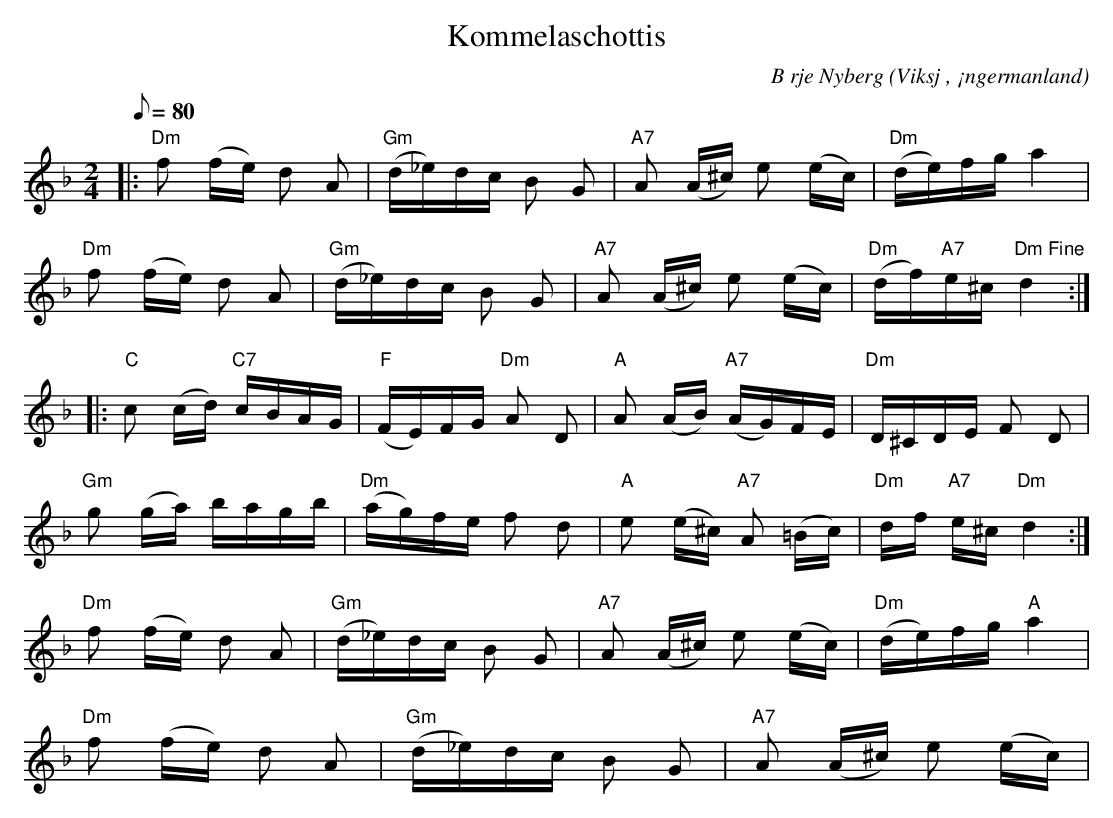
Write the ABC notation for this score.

X:1
T:Kommelaschottis
C:B rje Nyberg
O:Viksj , ¡ngermanland
M:2/4
L:1/8
Q:80
K:Dm
|: "Dm"f (f/2e/2) d A | "Gm"(d/2_e/2)d/2c/2 B G | "A7"A (A/2^c/2) e (e/2c/2) |"Dm"(d/2e/2)f/2g/2 a2 |
"Dm"f (f/2e/2) d A | "Gm" (d/2_e/2)d/2c/2 B G | "A7"A (A/2^c/2) e (e/2c/2) | "Dm"(d/2f/2)"A7"e/2^c/2 "Dm Fine"d2::
"C"c (c/2d/2) "C7"c/2B/2A/2G/2 | "F"(F/2E/2)F/2G/2 "Dm"A D | "A"A (A/2B/2) "A7"(A/2G/2)F/2E/2 | "Dm"D/2^C/2D/2E/2 F D |
"Gm"g (g/2a/2) b/2a/2g/2b/2 | "Dm"(a/2g/2)f/2e/2 f d | "A"e (e/2^c/2) "A7"A (=B/2c/2) | "Dm"d/2f/2 "A7"e/2^c/2 "Dm"d2:|
"Dm"f (f/2e/2) d A | "Gm"(d/2_e/2)d/2c/2 B G | "A7"A (A/2^c/2) e (e/2c/2) | "Dm"(d/2e/2)f/2g/2 "A"a2 |
"Dm"f (f/2e/2) d A | "Gm"(d/2_e/2)d/2c/2 B G | "A7"A (A/2^c/2) e (e/2c/2) |
